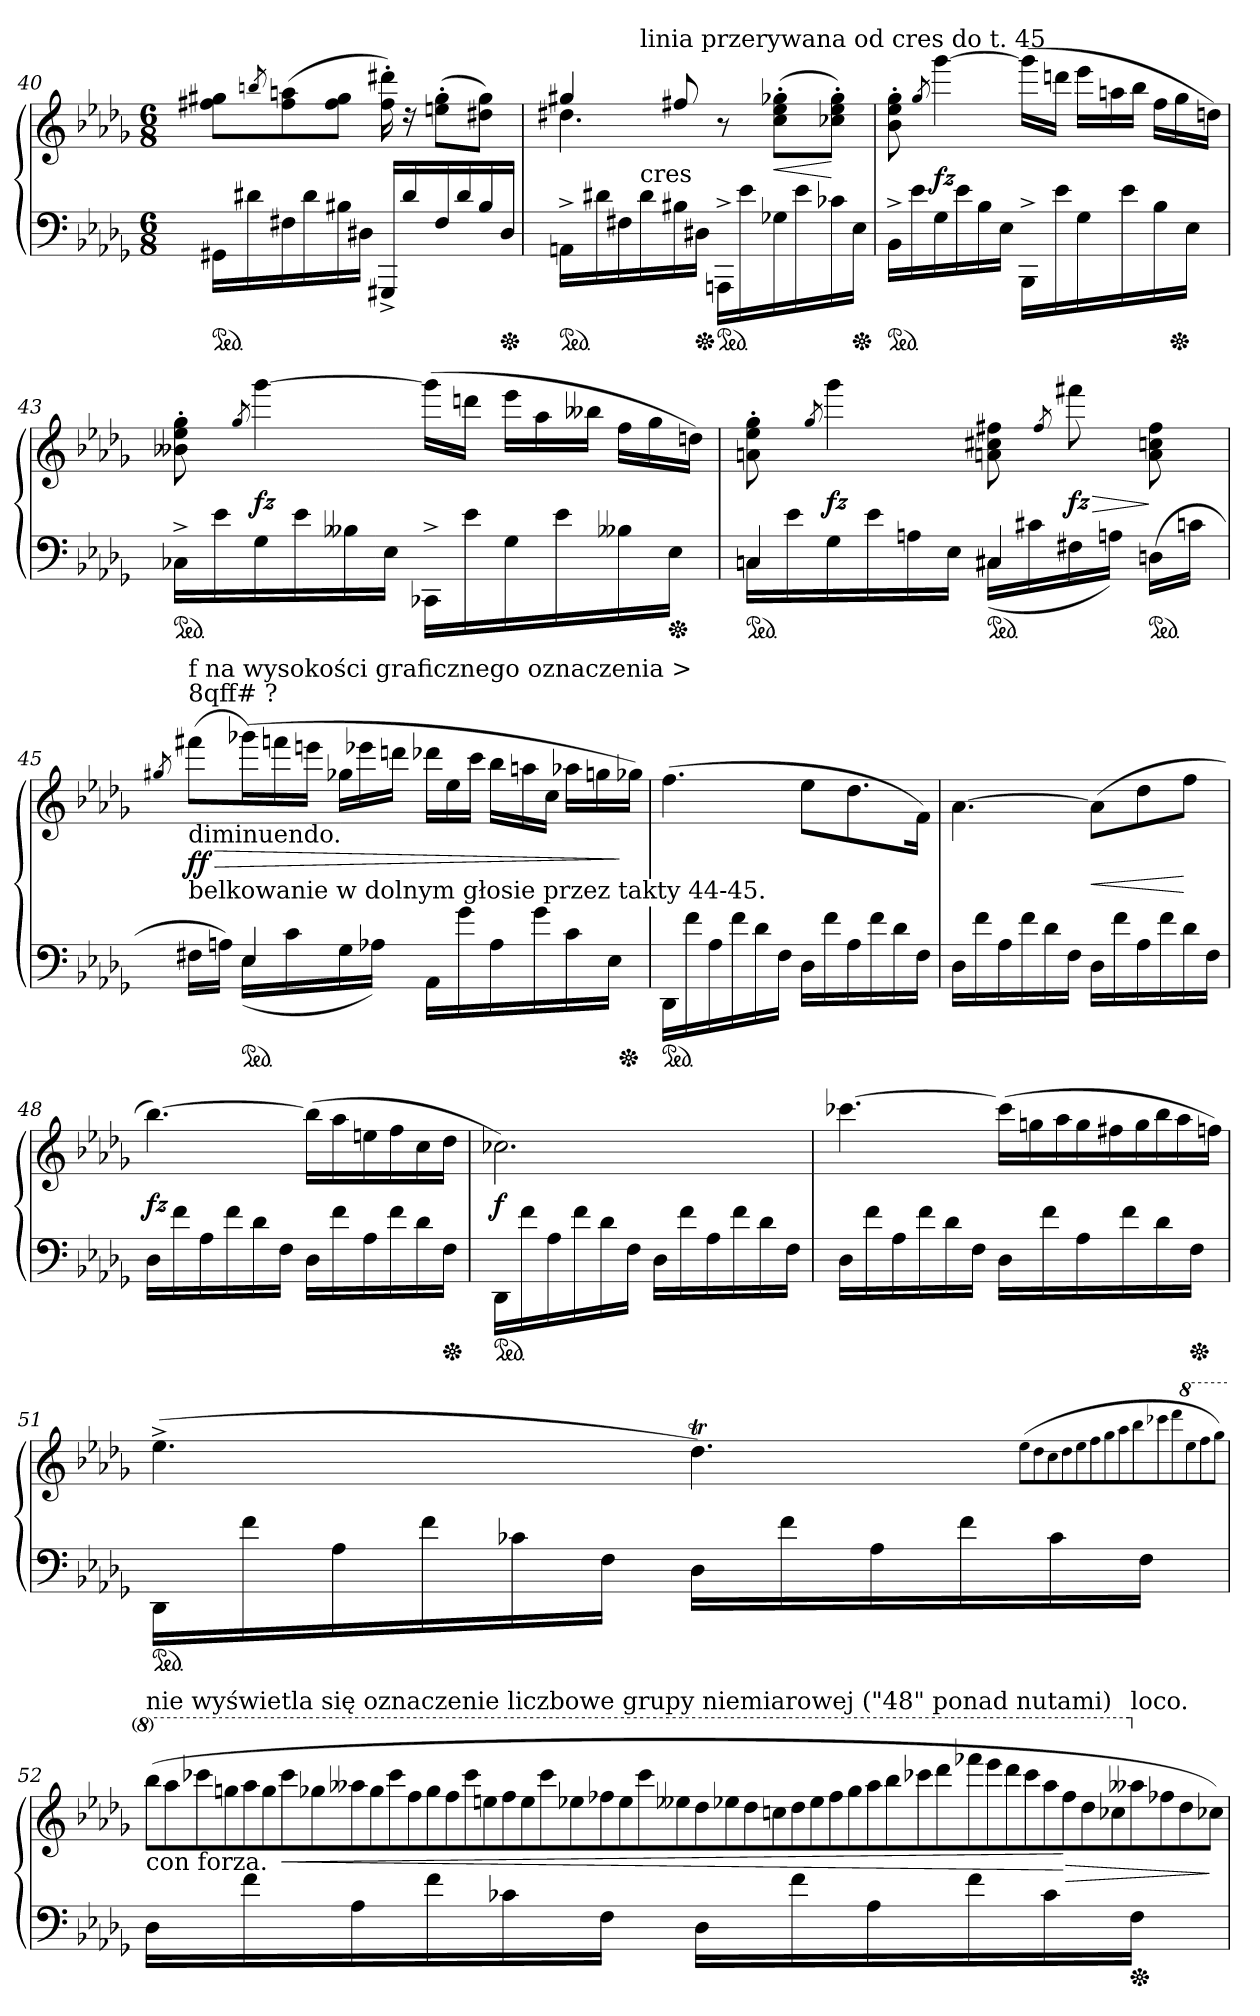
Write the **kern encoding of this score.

**kern	**kern	**dynam
*part1	*part1	*part1
*staff2	*staff1	*staff1/2
*clefF4	*clefG2	*
*k[b-e-a-d-g-]	*k[b-e-a-d-g-]	*
*M6/8	*M6/8	*
*ped	*	*
=40	=40	=40
16GG#XLL	8ff#X 8gg#XL	.
16d#X	.	.
.	8qbbn/	.
16F#X	(>8ff# 8aan	.
16d#	.	.
16B#X	8ff# 8gg#J	.
16D#XJJ	.	.
16GGG#X^<LL	16ff#'> 16ddd#X'>)	.
16d#	16rdd	.
16F#	(>8een'> 8gg#'>L	.
16d#	.	.
16B#	8dd#X 8gg#J)	.
*Xped	*	*
16D#JJ	.	.
=41	=41	=41
*	*^	*
*	*	*^	*
*ped	*	*	*	*
16AAn^<LL	4gg#X	4.dd#X	8.ryy	.
16d#X	.	.	.	.
16F#X	.	.	.	.
!	!	!	!LO:TX:a:t=linia przerywana od cres do t. 45	!
!	!	!	!LO:TX:c:t=cres	!
16d#	.	.	2ryy	.
16B#X	8ff#X	.	.	.
*Xped	*	*	*	*
16D#XJJ	.	.	.	.
*ped	*	*	*	*
16AAAn^<LL	4.ryy	8r	.	.
16e-	.	.	.	.
16G-X	.	(>8cc'> 8ee-'> 8gg-X'>L	.	<
16e-	.	.	.	.
16c-X	.	8cc-X'> 8ee-'> 8gg-'>J)	.	[
*Xped	*	*	*	*
16E-JJ	.	.	16ryy	.
*	*v	*v	*v	*
=42	=42	=42
*ped	*	*
16BB-^<LL	8b-'> 8ee-'> 8gg-'>	.
16e-	.	.
.	8qgg-/	.
16G-	[4ggg-	fz
16e-	.	.
16B-	.	.
16E-JJ	.	.
16BBB-^<LL	(>16ggg-LL]	.
16e-	16dddnJJ	.
*	*Xtuplet	*
16G-	24eee-LL	.
.	24aan	.
16e-	.	.
.	24bb-JJ	.
16B-	24ffLL	.
*Xped	*	*
.	24gg-	.
16E-JJ	.	.
.	24ddnJJ)	.
=43	=43	=43
*ped	*	*
16C-X^<LL	8b--X'> 8ee-'> 8gg-'>	.
16e-	.	.
.	8qgg-/	.
16G-	[4ggg-	fz
16e-	.	.
16B--X	.	.
16E-JJ	.	.
16CC-X^<LL	(>16ggg-LL]	.
16e-	16dddnJJ	.
16G-	24eee-LL	.
.	24aa-	.
16e-	.	.
.	24bb--XJJ	.
16B--X	24ffLL	.
.	24gg-	.
*Xped	*	*
16E-JJ	.	.
.	24ddnJJ)	.
=44	=44	=44
*^	*	*
*ped	*	*	*
4Cn	16CnLL	8an'> 8ee-'> 8gg-'>	.
.	16e-	.	.
.	.	8qgg-/	.
.	16G-	4ggg-	fz
.	16e-	.	.
8ryy	16An	.	.
.	16E-JJ	.	.
*ped	*	*	*
4C#X	(>16C#XLL	8an 8cc#X 8ff#X	.
.	16c#X	.	.
.	.	8qff#/	.
.	16F#X	8fff#X	> fz
.	16AnJJ)	.	.
*ped	*	*	*
8ryy	(>16DnLL	8a 8ccn 8ff#	]
.	16cnJJ	.	.
=45	=45	=45	=45
.	.	8qgg#X/	.
!	!	!LO:TX:a:t=8qff# ?	!
!	!	!LO:TX:a:t=f na wysokości graficznego oznaczenia >	!
!	!	!LO:TX:c:t=diminuendo.	!
!LO:TX:a:t=belkowanie w dolnym głosie przez takty 44-45.	!	!	!
8ryy	16F#XLL	[8fff#XL	> f f
.	16AnJJ)	.	.
*ped	*	*	*
4E-	(>16E-LL	(>24ggg-XL]	.
.	.	24fffn	.
.	16c	.	.
.	.	24eeenJJ	.
.	16G-	24gg-XLL	.
.	.	24eee-X	.
.	16A-XJJ)	.	.
.	.	24dddnJJ	.
4.ryy	16AA-LL	24ddd-XLL	.
.	.	24ee-	.
.	16g-	.	.
.	.	24cccJJ	.
.	16A-	24bb-LL	.
.	.	24aan	.
.	16g-	.	.
.	.	24ccJJ	.
.	16c	24aa-XLL	.
.	.	24ggn	.
.	16E-JJ	.	.
*Xped	*	*	*
.	.	24gg-XJJ)	]
*v	*v	*	*
=46	=46	=46
*ped	*	*
16DD-LL	(>4.ff	.
16f	.	.
16A-	.	.
16f	.	.
16d-	.	.
16FJJ	.	.
16D-LL	8ee-L	.
16f	.	.
16A-	8.dd-	.
16f	.	.
16d-	.	.
16FJJ	16fJk)	.
=47	=47	=47
16D-LL	[4.a-\	.
16f	.	.
16A-	.	.
16f	.	.
16d-	.	.
16FJJ	.	.
16D-LL	(>8a-L]	<
16f	.	.
16A-	8dd-	.
16f	.	.
16d-	8ffJ	[
16FJJ	.	.
=48	=48	=48
16D-LL	[4.bb-)	fz
16f	.	.
16A-	.	.
16f	.	.
16d-	.	.
16FJJ	.	.
16D-LL	(>16bb-LL]	.
16f	16aa-	.
16A-	16een	.
16f	16ff	.
16d-	16cc	.
*Xped	*	*
16FJJ	16dd-JJ	.
=49	=49	=49
*ped	*	*
16DD-LL	2.cc-X)	f
16f	.	.
16A-	.	.
16f	.	.
16d-	.	.
16FJJ	.	.
16D-LL	.	.
16f	.	.
16A-	.	.
16f	.	.
16d-	.	.
16FJJ	.	.
=50	=50	=50
16D-LL	[4.ccc-X	.
16f	.	.
16A-	.	.
16f	.	.
16d-	.	.
16FJJ	.	.
16D-LL	(>24ccc-LL]	.
.	24ggn	.
16f	.	.
.	24aa-	.
16A-	24gg	.
.	24ff#X	.
16f	.	.
.	24gg	.
16d-	24bb-	.
.	24aa-	.
*Xped	*	*
16FJJ	.	.
.	24ffnJJ)	.
=51	=51	=51
*ped	*	*
16DD-LL	(>4.ee-^<	.
16f	.	.
16A-	.	.
16f	.	.
16c-X	.	.
16FJJ	.	.
16D-LL	4.dd-T)	.
16f	.	.
16A-	.	.
16f	.	.
16c-	.	.
16FJJ	.	.
.	(>8qee-\L	.
.	8qdd-\	.
.	8qcc\	.
.	8qdd-\	.
.	8qee-\	.
.	8qff\	.
.	8qgg-\	.
.	8qaa-\	.
.	8qbb-\	.
.	8qccc-X\	.
.	8qddd-\	.
*	*8va	*
.	8qeee-\	.
.	8qfff\	.
.	8qggg-\J)	.
=52	=52	=52
!	!LO:TX:b:t=con forza.	!
!	!LO:TX:a:t=nie wyświetla się oznaczenie liczbowe grupy niemiarowej ("48" ponad nutami)	!
!	!LO:N:vis=8	!
16D-LL	(>64bbb-!\L	.
!	!LO:N:vis=8	!
.	64aaa-!	.
!	!LO:N:vis=8	!
.	64cccc-X!	.
!	!LO:N:vis=8	!
.	64gggn!	.
!	!LO:N:vis=8	!
16f	64aaa-!	.
!	!LO:N:vis=8	!
.	64ggg!	.
!	!LO:N:vis=8	!
.	64cccc-!	<
!	!LO:N:vis=8	!
.	64ggg-X!	.
!	!LO:N:vis=8	!
16A-	64aaa--X!	.
!	!LO:N:vis=8	!
.	64ggg-!	.
!	!LO:N:vis=8	!
.	64cccc-!	.
!	!LO:N:vis=8	!
.	64fff!	.
!	!LO:N:vis=8	!
16f	64ggg-!	.
!	!LO:N:vis=8	!
.	64fff!	.
!	!LO:N:vis=8	!
.	64cccc-!	.
!	!LO:N:vis=8	!
.	64eeen!	.
!	!LO:N:vis=8	!
16c-X	64fff!	.
!	!LO:N:vis=8	!
.	64eee!	.
!	!LO:N:vis=8	!
.	64cccc-!	.
!	!LO:N:vis=8	!
.	64eee-X!	.
!	!LO:N:vis=8	!
16FJJ	64fff-X!	.
!	!LO:N:vis=8	!
.	64eee-!	.
!	!LO:N:vis=8	!
.	64cccc-!	.
!	!LO:N:vis=8	!
.	64eee--X!	.
!	!LO:N:vis=8	!
16D-LL	64ddd-!	.
!	!LO:N:vis=8	!
.	64eee-X!	.
!	!LO:N:vis=8	!
.	64ddd-!	.
!	!LO:N:vis=8	!
.	64cccn!	.
!	!LO:N:vis=8	!
16f	64ddd-!	.
!	!LO:N:vis=8	!
.	64eee-!	.
!	!LO:N:vis=8	!
.	64fff-!	.
!	!LO:N:vis=8	!
.	64ggg-!	.
!	!LO:N:vis=8	!
16A-	64aaa--!	.
!	!LO:N:vis=8	!
.	64bbb-!	.
!	!LO:N:vis=8	!
.	64cccc-X!	.
!	!LO:N:vis=8	!
.	64dddd-!	.
!	!LO:N:vis=8	!
16f	64ffff-X!	.
!	!LO:N:vis=8	!
.	64eeee-!	.
!	!LO:N:vis=8	!
.	64dddd-!	.
!	!LO:N:vis=8	!
.	64cccc-!	.
!	!LO:N:vis=8	!
16c-	64aaa--!	.
!	!LO:N:vis=8	!
.	64fff-!	[ >
!	!LO:N:vis=8	!
.	64ddd-!	.
!	!LO:N:vis=8	!
.	64ccc-X!	.
*	*X8va	*
!	!LO:TX:a:t=loco.	!
!	!LO:N:vis=8	!
*Xped	*	*
16FJJ	64aa--X!	.
!	!LO:N:vis=8	!
.	64ff-X!	.
!	!LO:N:vis=8	!
.	64dd-!	.
!	!LO:N:vis=8	!
.	64cc-X!J)	]
=	=	=
*-	*-	*-
